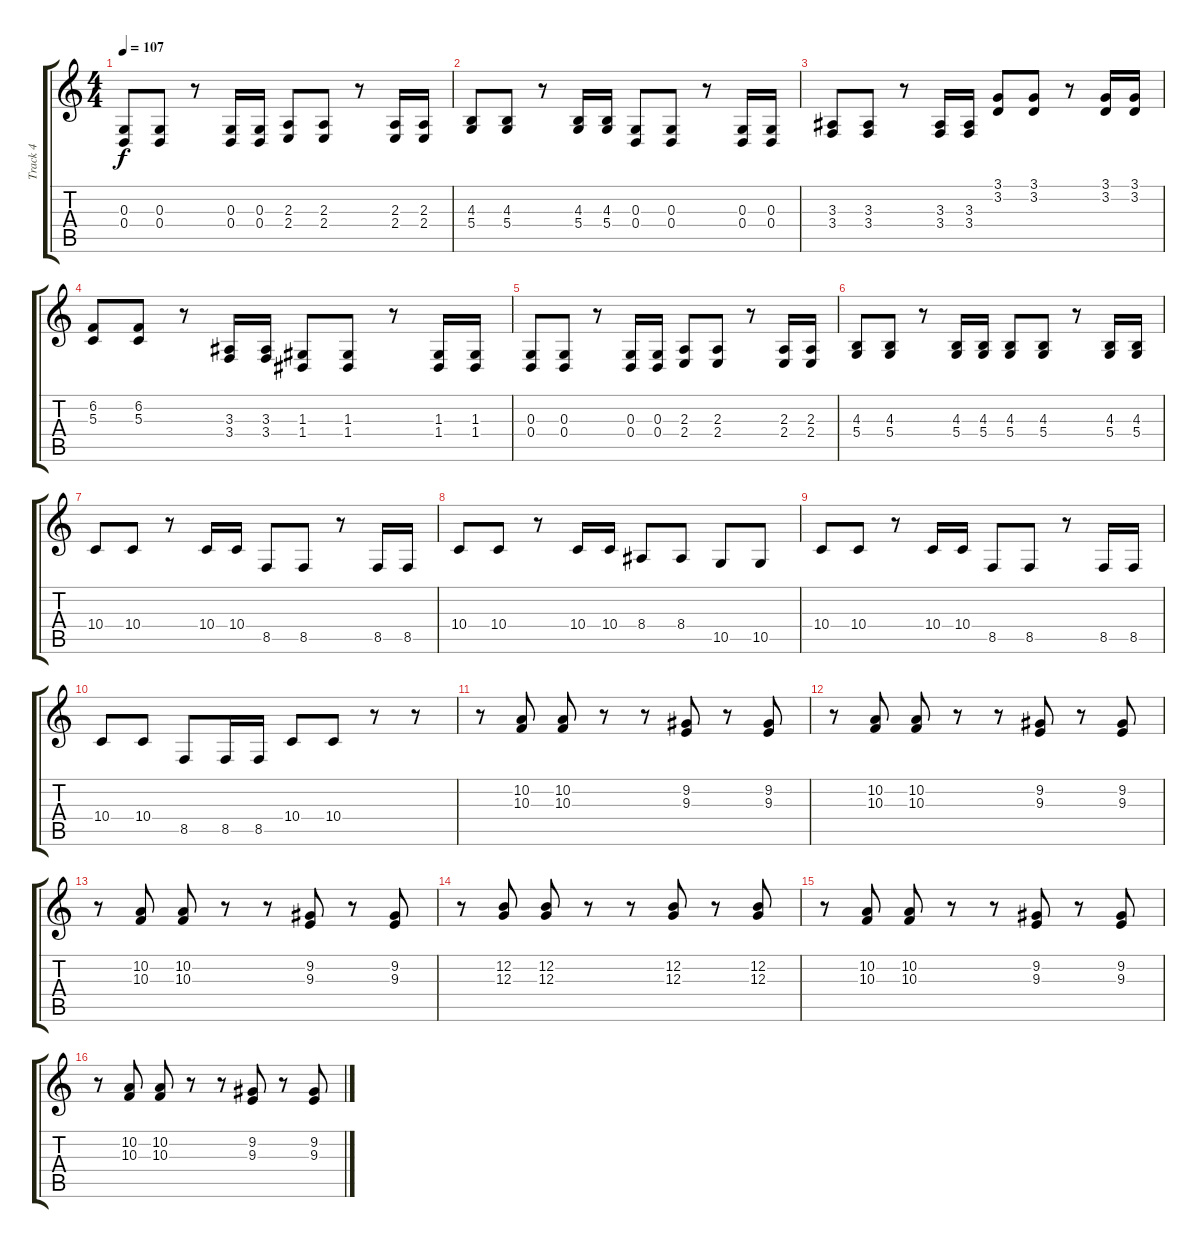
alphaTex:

\track ("Track 4" "Track 4") {instrument stringensemble2}
\staff {score tabs}
\tuning (E4 B3 G3 D3 A2 E2) {hide}
\ts (4 4)
\tempo 107
\clef g2
\ks c
(0.3 0.4).8{dy f} (0.3 0.4).8 r.8 (0.3 0.4).16 (0.3 0.4).16 (2.3 2.4).8 (2.3 2.4).8 r.8 (2.3 2.4).16 (2.3 2.4).16 |
(4.3 5.4).8 (4.3 5.4).8 r.8 (4.3 5.4).16 (4.3 5.4).16 (0.3 0.4).8 (0.3 0.4).8 r.8 (0.3 0.4).16 (0.3 0.4).16 |
(3.3 3.4).8 (3.3 3.4).8 r.8 (3.3 3.4).16 (3.3 3.4).16 (3.1 3.2).8 (3.1 3.2).8 r.8 (3.1 3.2).16 (3.1 3.2).16 |
(6.2 5.3).8 (6.2 5.3).8 r.8 (3.3 3.4).16 (3.3 3.4).16 (1.3 1.4).8 (1.3 1.4).8 r.8 (1.3 1.4).16 (1.3 1.4).16 |
(0.3 0.4).8 (0.3 0.4).8 r.8 (0.3 0.4).16 (0.3 0.4).16 (2.3 2.4).8 (2.3 2.4).8 r.8 (2.3 2.4).16 (2.3 2.4).16 |
(4.3 5.4).8 (4.3 5.4).8 r.8 (4.3 5.4).16 (4.3 5.4).16 (4.3 5.4).8 (4.3 5.4).8 r.8 (4.3 5.4).16 (4.3 5.4).16 |
10.4.8 10.4.8 r.8 10.4.16 10.4.16 8.5.8 8.5.8 r.8 8.5.16 8.5.16 |
10.4.8 10.4.8 r.8 10.4.16 10.4.16 8.4.8 8.4.8 10.5.8 10.5.8 |
10.4.8 10.4.8 r.8 10.4.16 10.4.16 8.5.8 8.5.8 r.8 8.5.16 8.5.16 |
10.4.8 10.4.8 8.5.8 8.5.16 8.5.16 10.4.8 10.4.8 r.8 r.8 |
r.8 (10.2 10.3).8 (10.2 10.3).8 r.8 r.8 (9.2 9.3).8 r.8 (9.2 9.3).8 |
r.8 (10.2 10.3).8 (10.2 10.3).8 r.8 r.8 (9.2 9.3).8 r.8 (9.2 9.3).8 |
r.8 (10.2 10.3).8 (10.2 10.3).8 r.8 r.8 (9.2 9.3).8 r.8 (9.2 9.3).8 |
r.8 (12.2 12.3).8 (12.2 12.3).8 r.8 r.8 (12.2 12.3).8 r.8 (12.2 12.3).8 |
r.8 (10.2 10.3).8 (10.2 10.3).8 r.8 r.8 (9.2 9.3).8 r.8 (9.2 9.3).8 |
r.8 (10.2 10.3).8 (10.2 10.3).8 r.8 r.8 (9.2 9.3).8 r.8 (9.2 9.3).8
